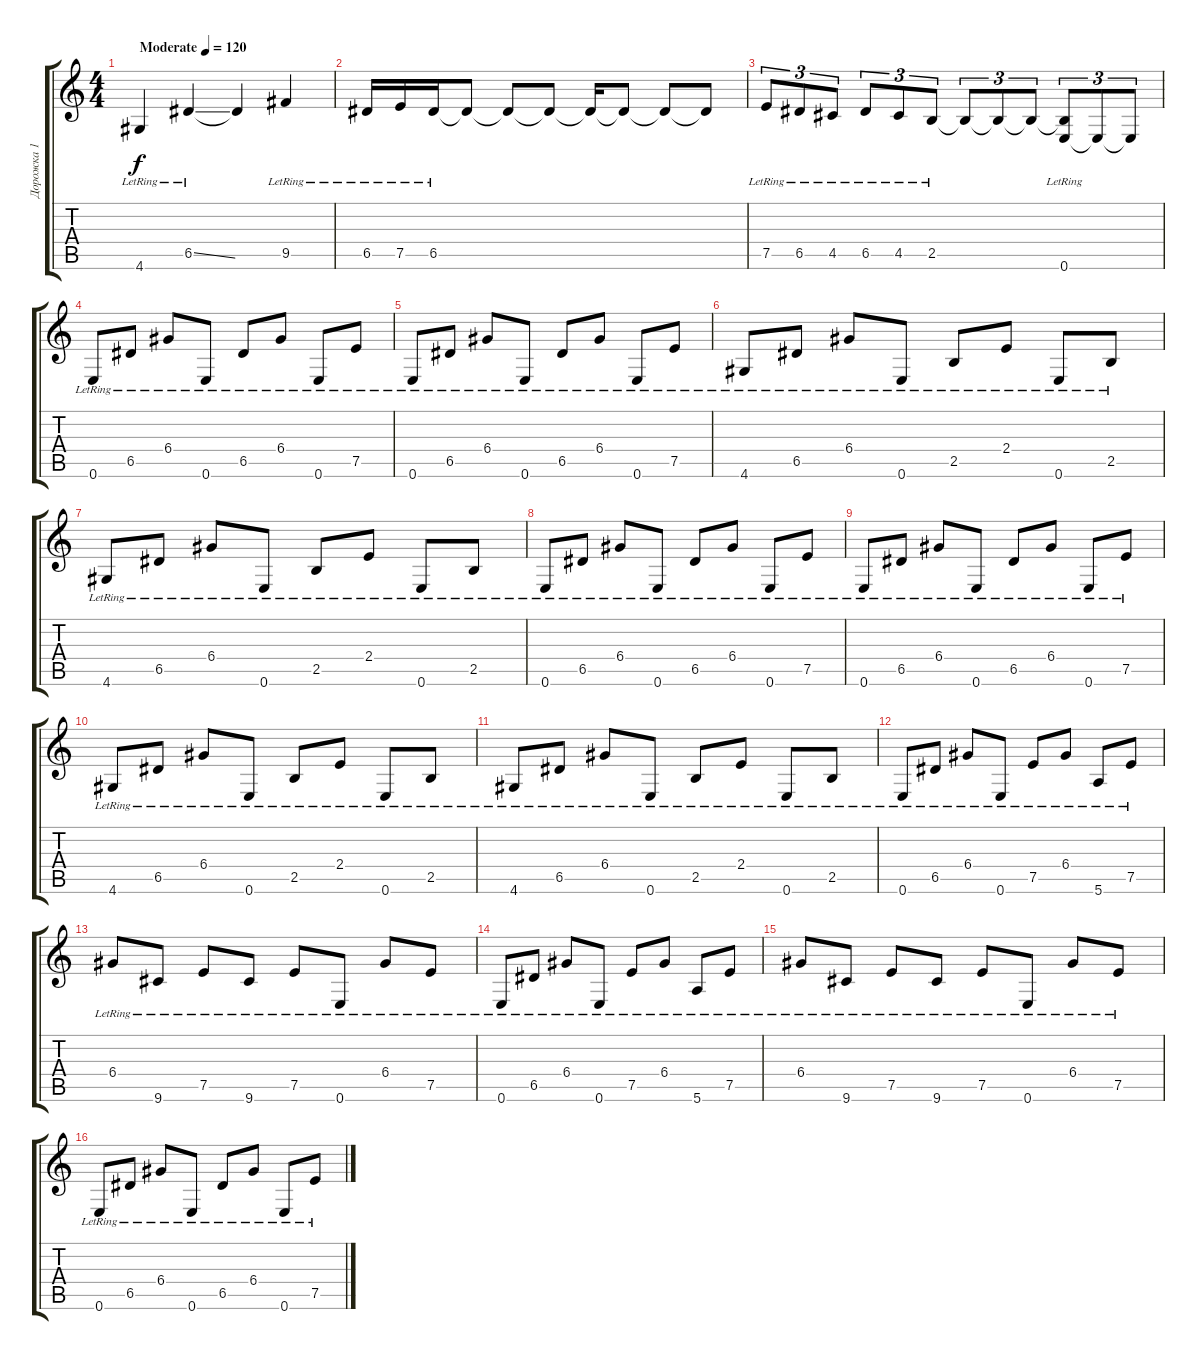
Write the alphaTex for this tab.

\track ("Дорожка 1" "Дорожка 1") {instrument electricguitarjazz}
\staff {score tabs}
\tuning (E4 B3 G3 D3 A2 E2) {hide}
\ts (4 4)
\tempo (120 "Moderate")
\clef g2
\ks c
4.6{lr}.4{dy f instrument electricguitarjazz} 6.5{ss lr}.4 6.5{t}.4 9.5{lr}.4 |
6.5{lr}.16 7.5{lr}.16 6.5{lr}.16 6.5{t}.8 6.5{t}.8 6.5{t}.8 6.5{t}.16 6.5{t}.8 6.5{t}.8 6.5{t}.8 |
7.5{lr}.8{tu (3 2)} 6.5{lr}.8{tu (3 2)} 4.5{lr}.8{tu (3 2)} 6.5{lr}.8{tu (3 2)} 4.5{lr}.8{tu (3 2)} 2.5{lr}.8{tu (3 2)} 2.5{t}.8{tu (3 2)} 2.5{t}.8{tu (3 2)} 2.5{t}.8{tu (3 2)} (2.5{t} 0.6{lr}).8{tu (3 2)} 0.6{t}.8{tu (3 2)} 0.6{t}.8{tu (3 2)} |
0.6{lr}.8 6.5{lr}.8 6.4{lr}.8 0.6{lr}.8 6.5{lr}.8 6.4{lr}.8 0.6{lr}.8 7.5{lr}.8 |
0.6{lr}.8 6.5{lr}.8 6.4{lr}.8 0.6{lr}.8 6.5{lr}.8 6.4{lr}.8 0.6{lr}.8 7.5{lr}.8 |
4.6{lr}.8 6.5{lr}.8 6.4{lr}.8 0.6{lr}.8 2.5{lr}.8 2.4{lr}.8 0.6{lr}.8 2.5{lr}.8 |
4.6{lr}.8 6.5{lr}.8 6.4{lr}.8 0.6{lr}.8 2.5{lr}.8 2.4{lr}.8 0.6{lr}.8 2.5{lr}.8 |
0.6{lr}.8 6.5{lr}.8 6.4{lr}.8 0.6{lr}.8 6.5{lr}.8 6.4{lr}.8 0.6{lr}.8 7.5{lr}.8 |
0.6{lr}.8 6.5{lr}.8 6.4{lr}.8 0.6{lr}.8 6.5{lr}.8 6.4{lr}.8 0.6{lr}.8 7.5{lr}.8 |
4.6{lr}.8 6.5{lr}.8 6.4{lr}.8 0.6{lr}.8 2.5{lr}.8 2.4{lr}.8 0.6{lr}.8 2.5{lr}.8 |
4.6{lr}.8 6.5{lr}.8 6.4{lr}.8 0.6{lr}.8 2.5{lr}.8 2.4{lr}.8 0.6{lr}.8 2.5{lr}.8 |
0.6{lr}.8 6.5{lr}.8 6.4{lr}.8 0.6{lr}.8 7.5{lr}.8 6.4{lr}.8 5.6{lr}.8 7.5{lr}.8 |
6.4{lr}.8 9.6{lr}.8 7.5{lr}.8 9.6{lr}.8 7.5{lr}.8 0.6{lr}.8 6.4{lr}.8 7.5{lr}.8 |
0.6{lr}.8 6.5{lr}.8 6.4{lr}.8 0.6{lr}.8 7.5{lr}.8 6.4{lr}.8 5.6{lr}.8 7.5{lr}.8 |
6.4{lr}.8 9.6{lr}.8 7.5{lr}.8 9.6{lr}.8 7.5{lr}.8 0.6{lr}.8 6.4{lr}.8 7.5{lr}.8 |
0.6{lr}.8 6.5{lr}.8 6.4{lr}.8 0.6{lr}.8 6.5{lr}.8 6.4{lr}.8 0.6{lr}.8 7.5{lr}.8
